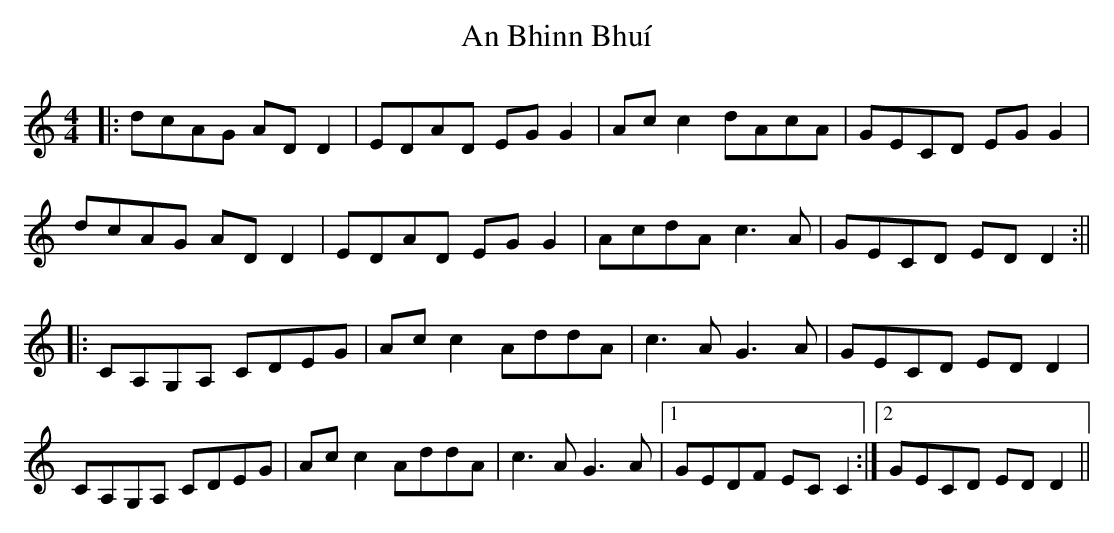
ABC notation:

X:1
T: An Bhinn Bhuí
M: 4/4
L: 1/8
K: Cmaj
|:dcAG ADD2|EDAD EGG2|Acc2 dAcA|GECD EGG2|
dcAG ADD2|EDAD EGG2|AcdA c3A|GECD EDD2:||
|:CA,G,A, CDEG|Acc2 AddA|c3A G3A|GECD EDD2|
CA,G,A, CDEG|Acc2 AddA|c3A G3A|1 GEDF ECC2:|2 GECD EDD2||
